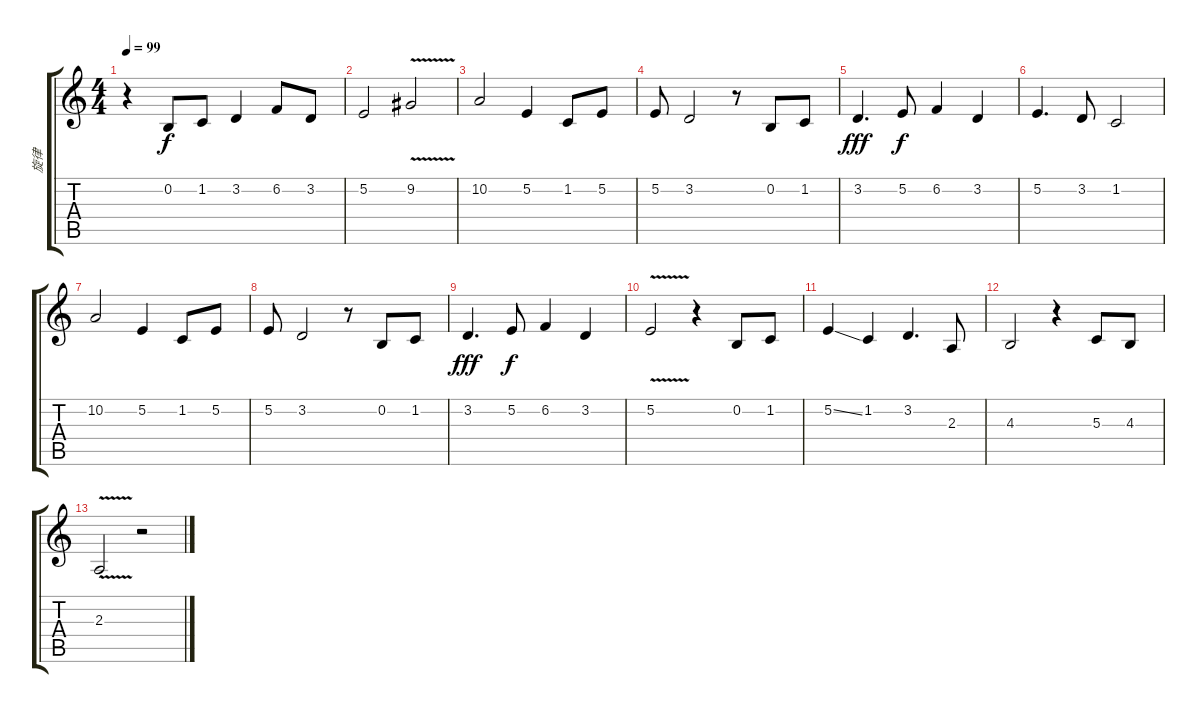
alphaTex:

\track ("旋律" "旋律") {instrument panflute}
\staff {score tabs}
\tuning (E4 B3 G3 D3 A2 E2) {hide}
\ts (4 4)
\tempo 99
\clef g2
\ks c
r.4{dy f} 0.2.8 1.2.8 3.2.4 6.2.8 3.2.8 |
5.2.2 9.2{v}.2 |
10.2.2 5.2.4 1.2.8 5.2.8 |
5.2.8 3.2.2 r.8 0.2.8 1.2.8 |
3.2.4{d dy fff} 5.2.8{dy f} 6.2.4 3.2.4 |
5.2.4{d} 3.2.8 1.2.2 |
10.2.2 5.2.4 1.2.8 5.2.8 |
5.2.8 3.2.2 r.8 0.2.8 1.2.8 |
3.2.4{d dy fff} 5.2.8{dy f} 6.2.4 3.2.4 |
5.2{v}.2 r.4 0.2.8 1.2.8 |
5.2{ss}.4 1.2.4 3.2.4{d} 2.3.8 |
4.3.2 r.4 5.3.8 4.3.8 |
2.3{v}.2 r.2
